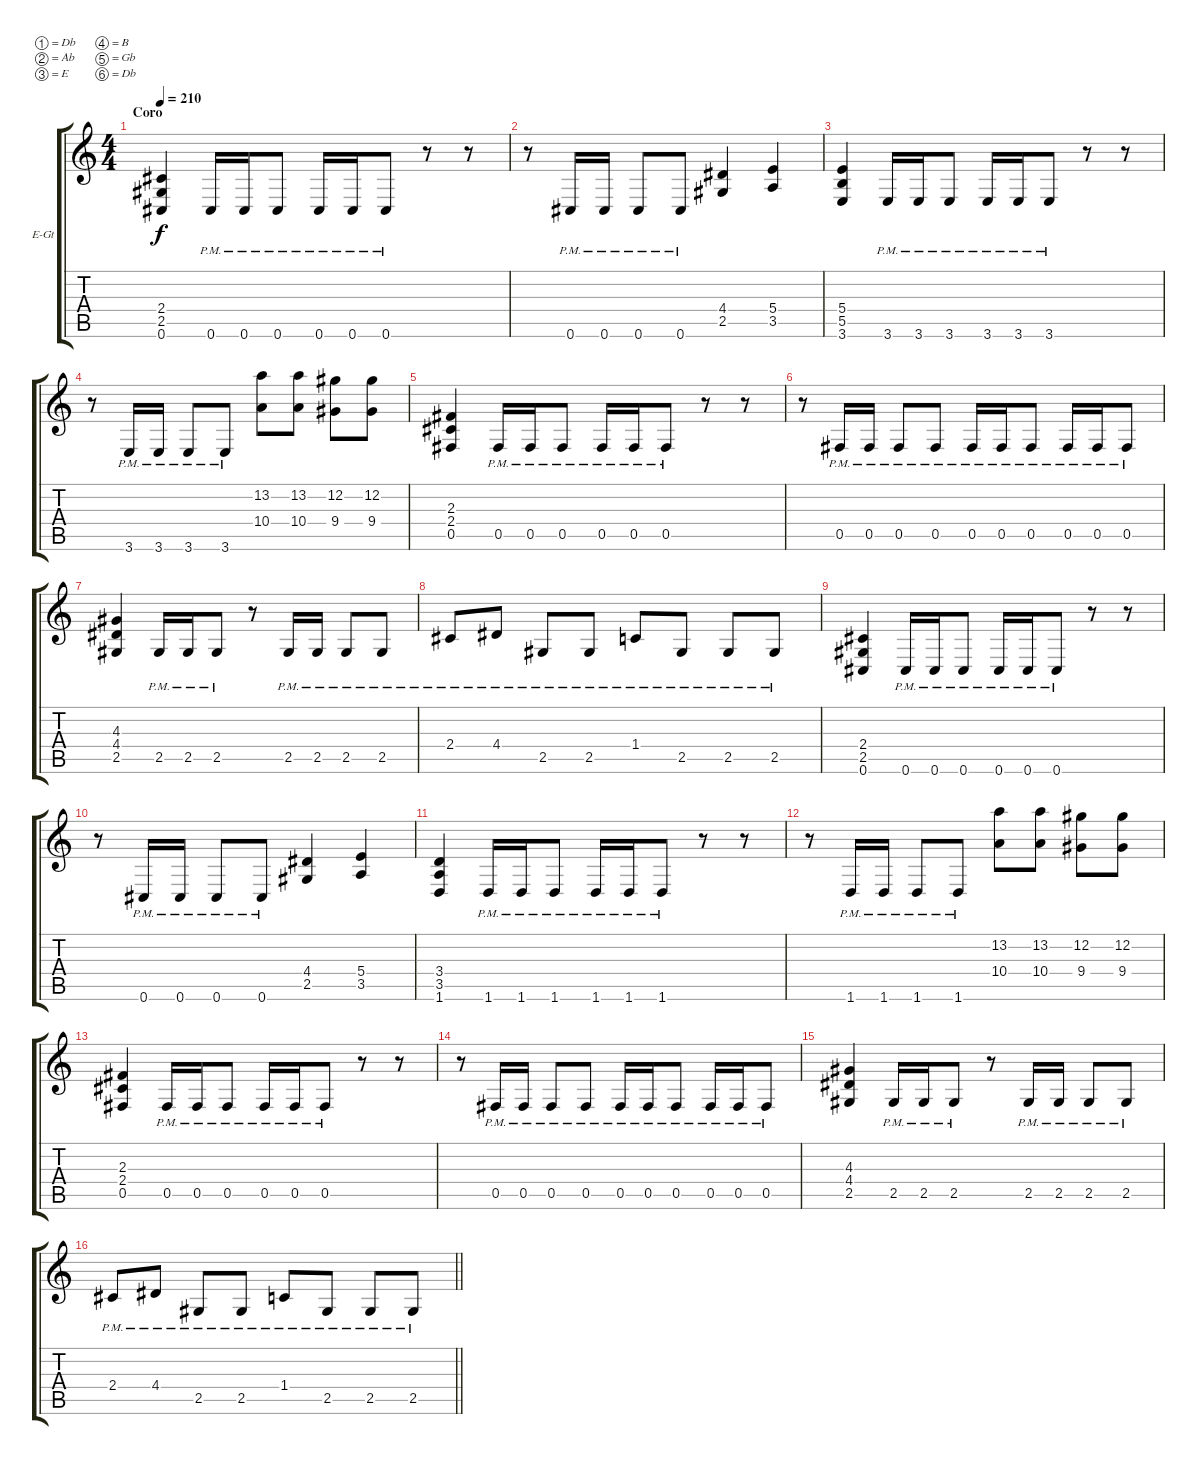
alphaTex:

\bracketExtendMode groupsimilarinstruments
\firstSystemTrackNameOrientation horizontal
\otherSystemsTrackNameOrientation horizontal
\track ("Rithym 1" "E-Gt") {instrument distortionguitar}
\staff {score tabs}
\tuning (Db4 Ab3 E3 B2 Gb2 Db2)
\ts (4 4)
\section ("" "Coro")
\tempo 210
\clef g2
\ks c
(2.4 2.5 0.6).4{dy f} 0.6{pm}.16 0.6{pm}.16 0.6{pm}.8 0.6{pm}.16 0.6{pm}.16 0.6{pm}.8 r.8 r.8 |
r.8 0.6{pm}.16 0.6{pm}.16 0.6{pm}.8 0.6{pm}.8 (4.4 2.5).4 (5.4 3.5).4 |
(5.4 5.5 3.6).4 3.6{pm}.16 3.6{pm}.16 3.6{pm}.8 3.6{pm}.16 3.6{pm}.16 3.6{pm}.8 r.8 r.8 |
r.8 3.6{pm}.16 3.6{pm}.16 3.6{pm}.8 3.6{pm}.8 (13.2 10.4).8 (13.2 10.4).8 (12.2 9.4).8 (12.2 9.4).8 |
(2.3 2.4 0.5).4 0.5{pm}.16 0.5{pm}.16 0.5{pm}.8 0.5{pm}.16 0.5{pm}.16 0.5{pm}.8 r.8 r.8 |
r.8 0.5{pm}.16 0.5{pm}.16 0.5{pm}.8 0.5{pm}.8 0.5{pm}.16 0.5{pm}.16 0.5{pm}.8 0.5{pm}.16 0.5{pm}.16 0.5{pm}.8 |
(4.3 4.4 2.5).4 2.5{pm}.16 2.5{pm}.16 2.5{pm}.8 r.8 2.5{pm}.16 2.5{pm}.16 2.5{pm}.8 2.5{pm}.8 |
2.4{pm}.8 4.4{pm}.8 2.5{pm}.8 2.5{pm}.8 1.4{pm}.8 2.5{pm}.8 2.5{pm}.8 2.5{pm}.8 |
(2.4 2.5 0.6).4 0.6{pm}.16 0.6{pm}.16 0.6{pm}.8 0.6{pm}.16 0.6{pm}.16 0.6{pm}.8 r.8 r.8 |
r.8 0.6{pm}.16 0.6{pm}.16 0.6{pm}.8 0.6{pm}.8 (4.4 2.5).4 (5.4 3.5).4 |
(3.4 3.5 1.6).4 1.6{pm}.16 1.6{pm}.16 1.6{pm}.8 1.6{pm}.16 1.6{pm}.16 1.6{pm}.8 r.8 r.8 |
r.8 1.6{pm}.16 1.6{pm}.16 1.6{pm}.8 1.6{pm}.8 (13.2 10.4).8 (13.2 10.4).8 (12.2 9.4).8 (12.2 9.4).8 |
(2.3 2.4 0.5).4 0.5{pm}.16 0.5{pm}.16 0.5{pm}.8 0.5{pm}.16 0.5{pm}.16 0.5{pm}.8 r.8 r.8 |
r.8 0.5{pm}.16 0.5{pm}.16 0.5{pm}.8 0.5{pm}.8 0.5{pm}.16 0.5{pm}.16 0.5{pm}.8 0.5{pm}.16 0.5{pm}.16 0.5{pm}.8 |
(4.3 4.4 2.5).4 2.5{pm}.16 2.5{pm}.16 2.5{pm}.8 r.8 2.5{pm}.16 2.5{pm}.16 2.5{pm}.8 2.5{pm}.8 |
\barLineRight lightlight
2.4{pm}.8 4.4{pm}.8 2.5{pm}.8 2.5{pm}.8 1.4{pm}.8 2.5{pm}.8 2.5{pm}.8 2.5{pm}.8
